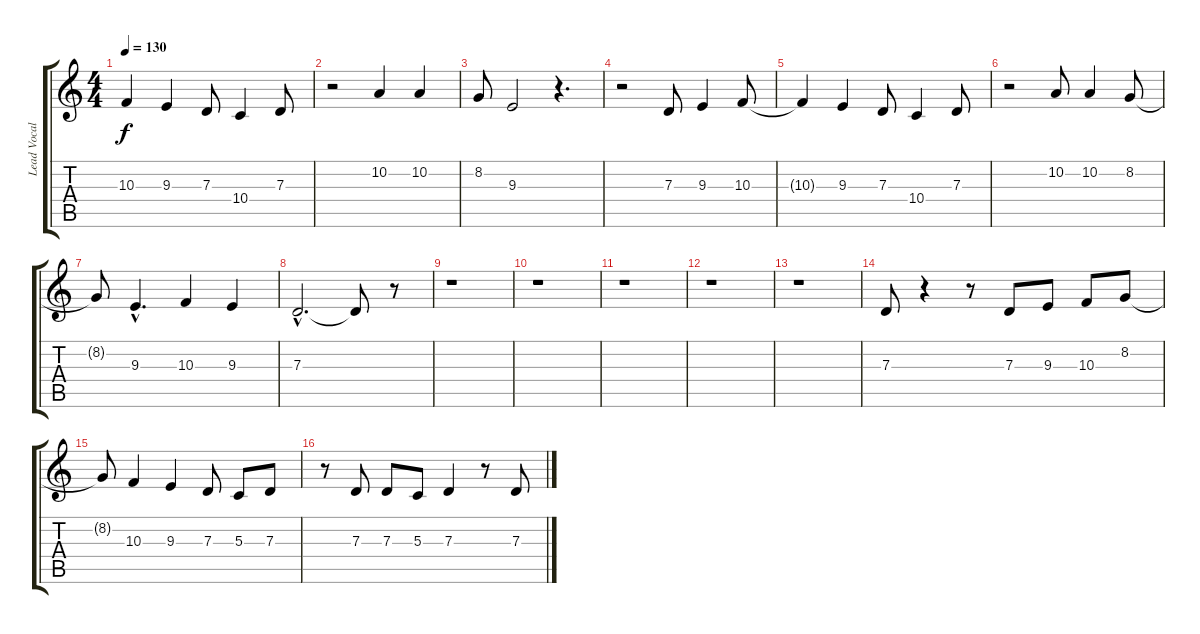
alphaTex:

\track ("Lead Vocal" "Lead Vocal") {instrument tenorsax}
\staff {score tabs}
\tuning (E4 B3 G3 D3 A2 E2) {hide}
\ts (4 4)
\tempo 130
\clef g2
\ks c
10.3{t}.4{dy f} 9.3.4 7.3.8 10.4.4 7.3.8 |
r.2 10.2.4 10.2.4 |
8.2.8 9.3.2 r.4{d} |
r.2 7.3.8 9.3.4 10.3.8 |
10.3{t}.4 9.3.4 7.3.8 10.4.4 7.3.8 |
r.2 10.2.8 10.2.4 8.2.8 |
8.2{t}.8 9.3{hac}.4{d} 10.3.4 9.3.4 |
7.3{hac}.2{d} 7.3{t}.8 r.8 |
r.1 |
r.1 |
r.1 |
r.1 |
r.1 |
7.3.8 r.4 r.8 7.3.8 9.3.8 10.3.8 8.2.8 |
8.2{t}.8 10.3.4 9.3.4 7.3.8 5.3.8 7.3.8 |
r.8 7.3.8 7.3.8 5.3.8 7.3.4 r.8 7.3.8
